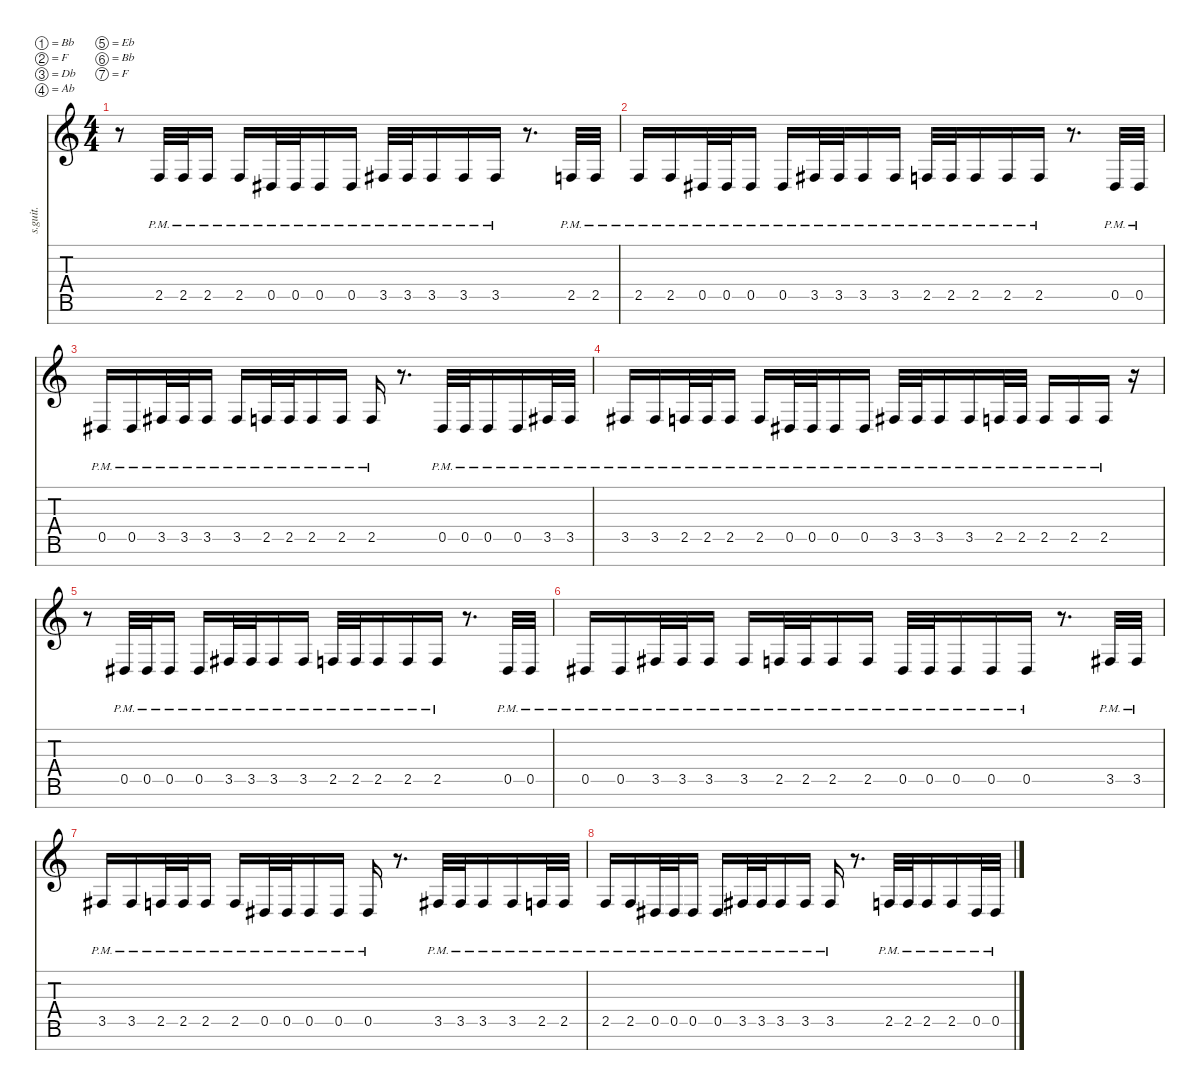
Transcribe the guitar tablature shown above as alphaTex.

\defaultSystemsLayout 4
\hideDynamics
\bracketExtendMode nobrackets
\track ("Marten Hagstrom (Guitar 2)" "s.guit.") {instrument distortionguitar}
\staff {score tabs}
\tuning (Bb3 F3 Db3 Ab2 Eb2 Bb1 F1)
\ts (4 4)
\tempo (115 hide)
\clef g2
\ks c
r.8{dy f} 2.5{pm}.32{lyrics (0 "") lyrics (1 "") lyrics (2 "") lyrics (3 "") lyrics (4 "")} 2.5{pm}.32{lyrics (0 "") lyrics (1 "") lyrics (2 "") lyrics (3 "") lyrics (4 "")} 2.5{pm}.16{lyrics (0 "") lyrics (1 "") lyrics (2 "") lyrics (3 "") lyrics (4 "")} 2.5{pm}.16{lyrics (0 "") lyrics (1 "") lyrics (2 "") lyrics (3 "") lyrics (4 "")} 0.5{pm acc #}.32{lyrics (0 "") lyrics (1 "") lyrics (2 "") lyrics (3 "") lyrics (4 "")} 0.5{pm acc #}.32{lyrics (0 "") lyrics (1 "") lyrics (2 "") lyrics (3 "") lyrics (4 "")} 0.5{pm acc #}.16{lyrics (0 "") lyrics (1 "") lyrics (2 "") lyrics (3 "") lyrics (4 "")} 0.5{pm acc #}.16{lyrics (0 "") lyrics (1 "") lyrics (2 "") lyrics (3 "") lyrics (4 "")} 3.5{pm acc #}.32{lyrics (0 "") lyrics (1 "") lyrics (2 "") lyrics (3 "") lyrics (4 "")} 3.5{pm acc #}.32{lyrics (0 "") lyrics (1 "") lyrics (2 "") lyrics (3 "") lyrics (4 "")} 3.5{pm acc #}.16{lyrics (0 "") lyrics (1 "") lyrics (2 "") lyrics (3 "") lyrics (4 "")} 3.5{pm acc #}.16{lyrics (0 "") lyrics (1 "") lyrics (2 "") lyrics (3 "") lyrics (4 "")} 3.5{pm acc #}.16{lyrics (0 "") lyrics (1 "") lyrics (2 "") lyrics (3 "") lyrics (4 "")} r.8{d} 2.5{pm}.32{lyrics (0 "") lyrics (1 "") lyrics (2 "") lyrics (3 "") lyrics (4 "")} 2.5{pm}.32{lyrics (0 "") lyrics (1 "") lyrics (2 "") lyrics (3 "") lyrics (4 "")} |
2.5{pm}.16{lyrics (0 "") lyrics (1 "") lyrics (2 "") lyrics (3 "") lyrics (4 "")} 2.5{pm}.16{lyrics (0 "") lyrics (1 "") lyrics (2 "") lyrics (3 "") lyrics (4 "")} 0.5{pm acc #}.32{lyrics (0 "") lyrics (1 "") lyrics (2 "") lyrics (3 "") lyrics (4 "")} 0.5{pm acc #}.32{lyrics (0 "") lyrics (1 "") lyrics (2 "") lyrics (3 "") lyrics (4 "")} 0.5{pm acc #}.16{lyrics (0 "") lyrics (1 "") lyrics (2 "") lyrics (3 "") lyrics (4 "")} 0.5{pm acc #}.16{lyrics (0 "") lyrics (1 "") lyrics (2 "") lyrics (3 "") lyrics (4 "")} 3.5{pm acc #}.32{lyrics (0 "") lyrics (1 "") lyrics (2 "") lyrics (3 "") lyrics (4 "")} 3.5{pm acc #}.32{lyrics (0 "") lyrics (1 "") lyrics (2 "") lyrics (3 "") lyrics (4 "")} 3.5{pm acc #}.16{lyrics (0 "") lyrics (1 "") lyrics (2 "") lyrics (3 "") lyrics (4 "")} 3.5{pm acc #}.16{lyrics (0 "") lyrics (1 "") lyrics (2 "") lyrics (3 "") lyrics (4 "")} 2.5{pm}.32{lyrics (0 "") lyrics (1 "") lyrics (2 "") lyrics (3 "") lyrics (4 "")} 2.5{pm}.32{lyrics (0 "") lyrics (1 "") lyrics (2 "") lyrics (3 "") lyrics (4 "")} 2.5{pm}.16{lyrics (0 "") lyrics (1 "") lyrics (2 "") lyrics (3 "") lyrics (4 "")} 2.5{pm}.16{lyrics (0 "") lyrics (1 "") lyrics (2 "") lyrics (3 "") lyrics (4 "")} 2.5{pm}.16{lyrics (0 "") lyrics (1 "") lyrics (2 "") lyrics (3 "") lyrics (4 "")} r.8{d} 0.5{pm acc #}.32{lyrics (0 "") lyrics (1 "") lyrics (2 "") lyrics (3 "") lyrics (4 "")} 0.5{pm acc #}.32{lyrics (0 "") lyrics (1 "") lyrics (2 "") lyrics (3 "") lyrics (4 "")} |
0.5{pm acc #}.16{lyrics (0 "") lyrics (1 "") lyrics (2 "") lyrics (3 "") lyrics (4 "")} 0.5{pm acc #}.16{lyrics (0 "") lyrics (1 "") lyrics (2 "") lyrics (3 "") lyrics (4 "")} 3.5{pm acc #}.32{lyrics (0 "") lyrics (1 "") lyrics (2 "") lyrics (3 "") lyrics (4 "")} 3.5{pm acc #}.32{lyrics (0 "") lyrics (1 "") lyrics (2 "") lyrics (3 "") lyrics (4 "")} 3.5{pm acc #}.16{lyrics (0 "") lyrics (1 "") lyrics (2 "") lyrics (3 "") lyrics (4 "")} 3.5{pm acc #}.16{lyrics (0 "") lyrics (1 "") lyrics (2 "") lyrics (3 "") lyrics (4 "")} 2.5{pm}.32{lyrics (0 "") lyrics (1 "") lyrics (2 "") lyrics (3 "") lyrics (4 "")} 2.5{pm}.32{lyrics (0 "") lyrics (1 "") lyrics (2 "") lyrics (3 "") lyrics (4 "")} 2.5{pm}.16{lyrics (0 "") lyrics (1 "") lyrics (2 "") lyrics (3 "") lyrics (4 "")} 2.5{pm}.16{lyrics (0 "") lyrics (1 "") lyrics (2 "") lyrics (3 "") lyrics (4 "")} 2.5{pm}.16{lyrics (0 "") lyrics (1 "") lyrics (2 "") lyrics (3 "") lyrics (4 "")} r.8{d} 0.5{pm acc #}.32{lyrics (0 "") lyrics (1 "") lyrics (2 "") lyrics (3 "") lyrics (4 "")} 0.5{pm acc #}.32{lyrics (0 "") lyrics (1 "") lyrics (2 "") lyrics (3 "") lyrics (4 "")} 0.5{pm acc #}.16{lyrics (0 "") lyrics (1 "") lyrics (2 "") lyrics (3 "") lyrics (4 "")} 0.5{pm acc #}.16{lyrics (0 "") lyrics (1 "") lyrics (2 "") lyrics (3 "") lyrics (4 "")} 3.5{pm acc #}.32{lyrics (0 "") lyrics (1 "") lyrics (2 "") lyrics (3 "") lyrics (4 "")} 3.5{pm acc #}.32{lyrics (0 "") lyrics (1 "") lyrics (2 "") lyrics (3 "") lyrics (4 "")} |
3.5{pm acc #}.16{lyrics (0 "") lyrics (1 "") lyrics (2 "") lyrics (3 "") lyrics (4 "")} 3.5{pm acc #}.16{lyrics (0 "") lyrics (1 "") lyrics (2 "") lyrics (3 "") lyrics (4 "")} 2.5{pm}.32{lyrics (0 "") lyrics (1 "") lyrics (2 "") lyrics (3 "") lyrics (4 "")} 2.5{pm}.32{lyrics (0 "") lyrics (1 "") lyrics (2 "") lyrics (3 "") lyrics (4 "")} 2.5{pm}.16{lyrics (0 "") lyrics (1 "") lyrics (2 "") lyrics (3 "") lyrics (4 "")} 2.5{pm}.16{lyrics (0 "") lyrics (1 "") lyrics (2 "") lyrics (3 "") lyrics (4 "")} 0.5{pm acc #}.32{lyrics (0 "") lyrics (1 "") lyrics (2 "") lyrics (3 "") lyrics (4 "")} 0.5{pm acc #}.32{lyrics (0 "") lyrics (1 "") lyrics (2 "") lyrics (3 "") lyrics (4 "")} 0.5{pm acc #}.16{lyrics (0 "") lyrics (1 "") lyrics (2 "") lyrics (3 "") lyrics (4 "")} 0.5{pm acc #}.16{lyrics (0 "") lyrics (1 "") lyrics (2 "") lyrics (3 "") lyrics (4 "")} 3.5{pm acc #}.32{lyrics (0 "") lyrics (1 "") lyrics (2 "") lyrics (3 "") lyrics (4 "")} 3.5{pm acc #}.32{lyrics (0 "") lyrics (1 "") lyrics (2 "") lyrics (3 "") lyrics (4 "")} 3.5{pm acc #}.16{lyrics (0 "") lyrics (1 "") lyrics (2 "") lyrics (3 "") lyrics (4 "")} 3.5{pm acc #}.16{lyrics (0 "") lyrics (1 "") lyrics (2 "") lyrics (3 "") lyrics (4 "")} 2.5{pm}.32{lyrics (0 "") lyrics (1 "") lyrics (2 "") lyrics (3 "") lyrics (4 "")} 2.5{pm}.32{lyrics (0 "") lyrics (1 "") lyrics (2 "") lyrics (3 "") lyrics (4 "")} 2.5{pm}.16{lyrics (0 "") lyrics (1 "") lyrics (2 "") lyrics (3 "") lyrics (4 "")} 2.5{pm}.16{lyrics (0 "") lyrics (1 "") lyrics (2 "") lyrics (3 "") lyrics (4 "")} 2.5{pm}.16{lyrics (0 "") lyrics (1 "") lyrics (2 "") lyrics (3 "") lyrics (4 "")} r.16 |
r.8 0.5{pm acc #}.32{lyrics (0 "") lyrics (1 "") lyrics (2 "") lyrics (3 "") lyrics (4 "")} 0.5{pm acc #}.32{lyrics (0 "") lyrics (1 "") lyrics (2 "") lyrics (3 "") lyrics (4 "")} 0.5{pm acc #}.16{lyrics (0 "") lyrics (1 "") lyrics (2 "") lyrics (3 "") lyrics (4 "")} 0.5{pm acc #}.16{lyrics (0 "") lyrics (1 "") lyrics (2 "") lyrics (3 "") lyrics (4 "")} 3.5{pm acc #}.32{lyrics (0 "") lyrics (1 "") lyrics (2 "") lyrics (3 "") lyrics (4 "")} 3.5{pm acc #}.32{lyrics (0 "") lyrics (1 "") lyrics (2 "") lyrics (3 "") lyrics (4 "")} 3.5{pm acc #}.16{lyrics (0 "") lyrics (1 "") lyrics (2 "") lyrics (3 "") lyrics (4 "")} 3.5{pm acc #}.16{lyrics (0 "") lyrics (1 "") lyrics (2 "") lyrics (3 "") lyrics (4 "")} 2.5{pm}.32{lyrics (0 "") lyrics (1 "") lyrics (2 "") lyrics (3 "") lyrics (4 "")} 2.5{pm}.32{lyrics (0 "") lyrics (1 "") lyrics (2 "") lyrics (3 "") lyrics (4 "")} 2.5{pm}.16{lyrics (0 "") lyrics (1 "") lyrics (2 "") lyrics (3 "") lyrics (4 "")} 2.5{pm}.16{lyrics (0 "") lyrics (1 "") lyrics (2 "") lyrics (3 "") lyrics (4 "")} 2.5{pm}.16{lyrics (0 "") lyrics (1 "") lyrics (2 "") lyrics (3 "") lyrics (4 "")} r.8{d} 0.5{pm acc #}.32{lyrics (0 "") lyrics (1 "") lyrics (2 "") lyrics (3 "") lyrics (4 "")} 0.5{pm acc #}.32{lyrics (0 "") lyrics (1 "") lyrics (2 "") lyrics (3 "") lyrics (4 "")} |
0.5{pm acc #}.16{lyrics (0 "") lyrics (1 "") lyrics (2 "") lyrics (3 "") lyrics (4 "")} 0.5{pm acc #}.16{lyrics (0 "") lyrics (1 "") lyrics (2 "") lyrics (3 "") lyrics (4 "")} 3.5{pm acc #}.32{lyrics (0 "") lyrics (1 "") lyrics (2 "") lyrics (3 "") lyrics (4 "")} 3.5{pm acc #}.32{lyrics (0 "") lyrics (1 "") lyrics (2 "") lyrics (3 "") lyrics (4 "")} 3.5{pm acc #}.16{lyrics (0 "") lyrics (1 "") lyrics (2 "") lyrics (3 "") lyrics (4 "")} 3.5{pm acc #}.16{lyrics (0 "") lyrics (1 "") lyrics (2 "") lyrics (3 "") lyrics (4 "")} 2.5{pm}.32{lyrics (0 "") lyrics (1 "") lyrics (2 "") lyrics (3 "") lyrics (4 "")} 2.5{pm}.32{lyrics (0 "") lyrics (1 "") lyrics (2 "") lyrics (3 "") lyrics (4 "")} 2.5{pm}.16{lyrics (0 "") lyrics (1 "") lyrics (2 "") lyrics (3 "") lyrics (4 "")} 2.5{pm}.16{lyrics (0 "") lyrics (1 "") lyrics (2 "") lyrics (3 "") lyrics (4 "")} 0.5{pm acc #}.32{lyrics (0 "") lyrics (1 "") lyrics (2 "") lyrics (3 "") lyrics (4 "")} 0.5{pm acc #}.32{lyrics (0 "") lyrics (1 "") lyrics (2 "") lyrics (3 "") lyrics (4 "")} 0.5{pm acc #}.16{lyrics (0 "") lyrics (1 "") lyrics (2 "") lyrics (3 "") lyrics (4 "")} 0.5{pm acc #}.16{lyrics (0 "") lyrics (1 "") lyrics (2 "") lyrics (3 "") lyrics (4 "")} 0.5{pm acc #}.16{lyrics (0 "") lyrics (1 "") lyrics (2 "") lyrics (3 "") lyrics (4 "")} r.8{d} 3.5{pm acc #}.32{lyrics (0 "") lyrics (1 "") lyrics (2 "") lyrics (3 "") lyrics (4 "")} 3.5{pm acc #}.32{lyrics (0 "") lyrics (1 "") lyrics (2 "") lyrics (3 "") lyrics (4 "")} |
3.5{pm acc #}.16{lyrics (0 "") lyrics (1 "") lyrics (2 "") lyrics (3 "") lyrics (4 "")} 3.5{pm acc #}.16{lyrics (0 "") lyrics (1 "") lyrics (2 "") lyrics (3 "") lyrics (4 "")} 2.5{pm}.32{lyrics (0 "") lyrics (1 "") lyrics (2 "") lyrics (3 "") lyrics (4 "")} 2.5{pm}.32{lyrics (0 "") lyrics (1 "") lyrics (2 "") lyrics (3 "") lyrics (4 "")} 2.5{pm}.16{lyrics (0 "") lyrics (1 "") lyrics (2 "") lyrics (3 "") lyrics (4 "")} 2.5{pm}.16{lyrics (0 "") lyrics (1 "") lyrics (2 "") lyrics (3 "") lyrics (4 "")} 0.5{pm acc #}.32{lyrics (0 "") lyrics (1 "") lyrics (2 "") lyrics (3 "") lyrics (4 "")} 0.5{pm acc #}.32{lyrics (0 "") lyrics (1 "") lyrics (2 "") lyrics (3 "") lyrics (4 "")} 0.5{pm acc #}.16{lyrics (0 "") lyrics (1 "") lyrics (2 "") lyrics (3 "") lyrics (4 "")} 0.5{pm acc #}.16{lyrics (0 "") lyrics (1 "") lyrics (2 "") lyrics (3 "") lyrics (4 "")} 0.5{pm acc #}.16{lyrics (0 "") lyrics (1 "") lyrics (2 "") lyrics (3 "") lyrics (4 "")} r.8{d} 3.5{pm acc #}.32{lyrics (0 "") lyrics (1 "") lyrics (2 "") lyrics (3 "") lyrics (4 "")} 3.5{pm acc #}.32{lyrics (0 "") lyrics (1 "") lyrics (2 "") lyrics (3 "") lyrics (4 "")} 3.5{pm acc #}.16{lyrics (0 "") lyrics (1 "") lyrics (2 "") lyrics (3 "") lyrics (4 "")} 3.5{pm acc #}.16{lyrics (0 "") lyrics (1 "") lyrics (2 "") lyrics (3 "") lyrics (4 "")} 2.5{pm}.32{lyrics (0 "") lyrics (1 "") lyrics (2 "") lyrics (3 "") lyrics (4 "")} 2.5{pm}.32{lyrics (0 "") lyrics (1 "") lyrics (2 "") lyrics (3 "") lyrics (4 "")} |
2.5{pm}.16{lyrics (0 "") lyrics (1 "") lyrics (2 "") lyrics (3 "") lyrics (4 "")} 2.5{pm}.16{lyrics (0 "") lyrics (1 "") lyrics (2 "") lyrics (3 "") lyrics (4 "")} 0.5{pm acc #}.32{lyrics (0 "") lyrics (1 "") lyrics (2 "") lyrics (3 "") lyrics (4 "")} 0.5{pm acc #}.32{lyrics (0 "") lyrics (1 "") lyrics (2 "") lyrics (3 "") lyrics (4 "")} 0.5{pm acc #}.16{lyrics (0 "") lyrics (1 "") lyrics (2 "") lyrics (3 "") lyrics (4 "")} 0.5{pm acc #}.16{lyrics (0 "") lyrics (1 "") lyrics (2 "") lyrics (3 "") lyrics (4 "")} 3.5{pm acc #}.32{lyrics (0 "") lyrics (1 "") lyrics (2 "") lyrics (3 "") lyrics (4 "")} 3.5{pm acc #}.32{lyrics (0 "") lyrics (1 "") lyrics (2 "") lyrics (3 "") lyrics (4 "")} 3.5{pm acc #}.16{lyrics (0 "") lyrics (1 "") lyrics (2 "") lyrics (3 "") lyrics (4 "")} 3.5{pm acc #}.16{lyrics (0 "") lyrics (1 "") lyrics (2 "") lyrics (3 "") lyrics (4 "")} 3.5{pm acc #}.16{lyrics (0 "") lyrics (1 "") lyrics (2 "") lyrics (3 "") lyrics (4 "")} r.8{d} 2.5{pm}.32{lyrics (0 "") lyrics (1 "") lyrics (2 "") lyrics (3 "") lyrics (4 "")} 2.5{pm}.32{lyrics (0 "") lyrics (1 "") lyrics (2 "") lyrics (3 "") lyrics (4 "")} 2.5{pm}.16{lyrics (0 "") lyrics (1 "") lyrics (2 "") lyrics (3 "") lyrics (4 "")} 2.5{pm}.16{lyrics (0 "") lyrics (1 "") lyrics (2 "") lyrics (3 "") lyrics (4 "")} 0.5{pm acc #}.32{lyrics (0 "") lyrics (1 "") lyrics (2 "") lyrics (3 "") lyrics (4 "")} 0.5{pm acc #}.32{lyrics (0 "") lyrics (1 "") lyrics (2 "") lyrics (3 "") lyrics (4 "")}
